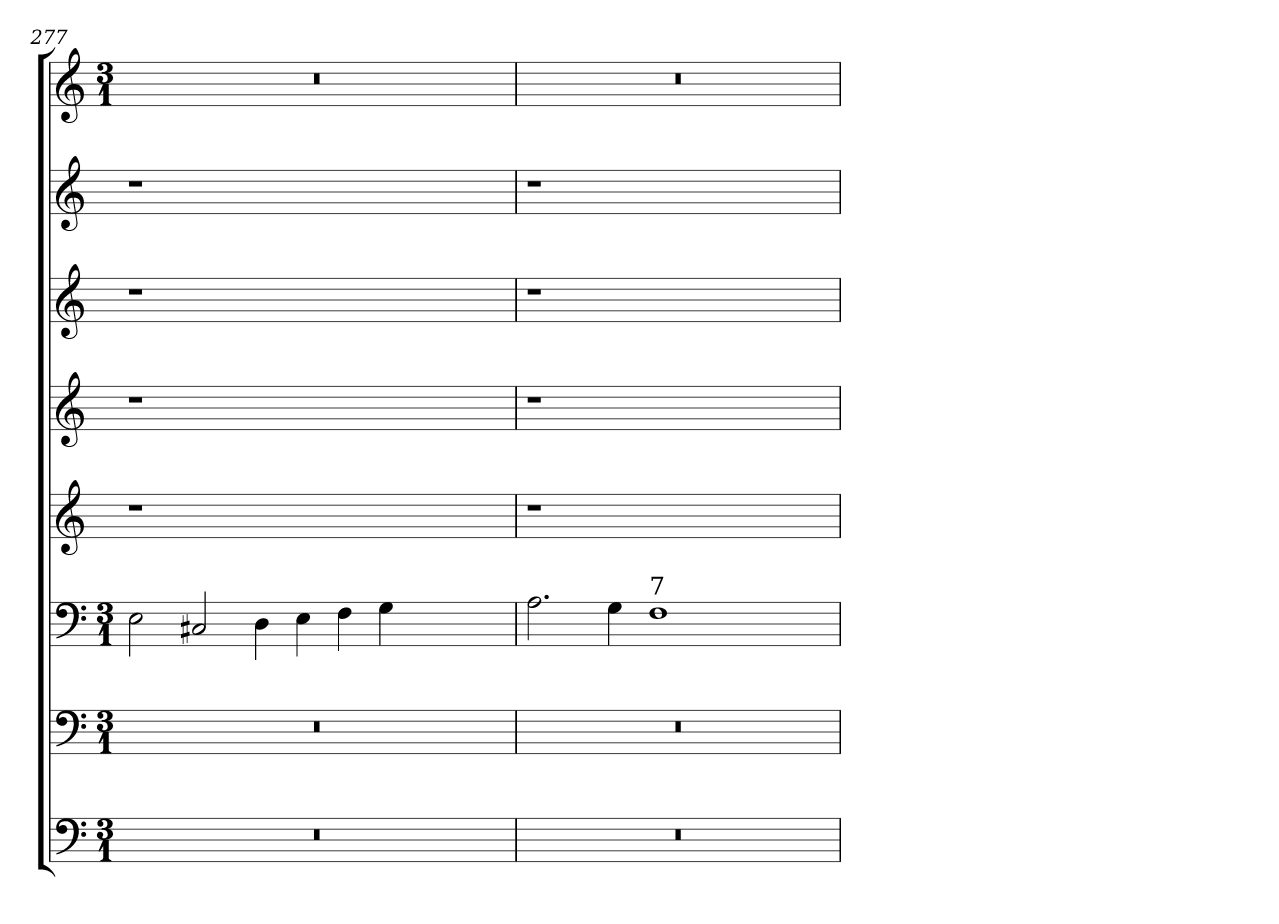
**kern	**kern	**kern	**kern	**kern	**kern	**kern	**kern
*part8	*part7	*part6	*part5	*part4	*part3	*part2	*part1
*staff8	*staff7	*staff6	*staff5	*staff4	*staff3	*staff2	*staff1
*clefF4	*clefF4	*clefF4	*clefG2	*clefG2	*clefG2	*clefG2	*clefG2
*k[]	*k[]	*k[]	*k[]	*k[]	*k[]	*k[]	*k[]
*C:	*C:	*C:	*C:	*C:	*C:	*C:	*C:
*M3/1	*M3/1	*M3/1	*	*	*	*	*M3/1
=277	=277	=277	=277	=277	=277	=277	=277
0.r	0.r	2E<\	1r	1r	1r	1r	0.r
.	.	2C#X</	.	.	.	.	.
.	.	4D\	0ryy	0ryy	0ryy	0ryy	.
.	.	4E\	.	.	.	.	.
.	.	4F\	.	.	.	.	.
.	.	4G\	.	.	.	.	.
.	.	1ryy	.	.	.	.	.
!!LO:LB:g=z
=278	=278	=278	=278	=278	=278	=278	=278
0.r	0.r	2.A\	1r	1r	1r	1r	0.r
.	.	4G\	.	.	.	.	.
!	!	!LO:TX:a:t=7	!	!	!	!	!
.	.	1F	0ryy	0ryy	0ryy	0ryy	.
.	.	1ryy	.	.	.	.	.
=	=	=	=	=	=	=	=
*-	*-	*-	*-	*-	*-	*-	*-
